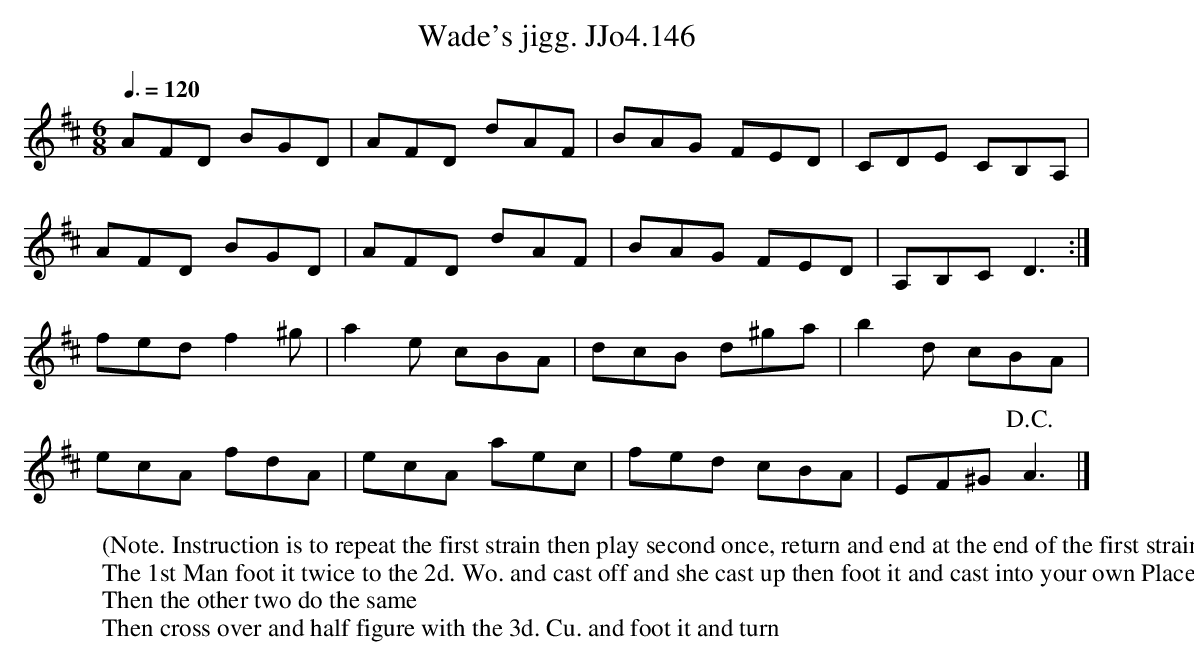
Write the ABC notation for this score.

X:1
T:Wade's jigg. JJo4.146
M:6/8
Q:3/8=120
L:1/8
K:D
AFD BGD | AFD dAF | BAG FED | CDE CB,A, |
AFD BGD | AFD dAF | BAG FED | A,B,CD3 :|
fed f2^g | a2e cBA | dcB d^ga | b2d cBA |
ecA fdA | ecA aec | fed cBA | EF^G !D.C.!A3 |]
W:(Note. Instruction is to repeat the first strain then play second once, return and end at the end of the first strain)
W:The 1st Man foot it twice to the 2d. Wo. and cast off and she cast up then foot it and cast into your own Places again.
W:Then the other two do the same
W:Then cross over and half figure with the 3d. Cu. and foot it and turn
